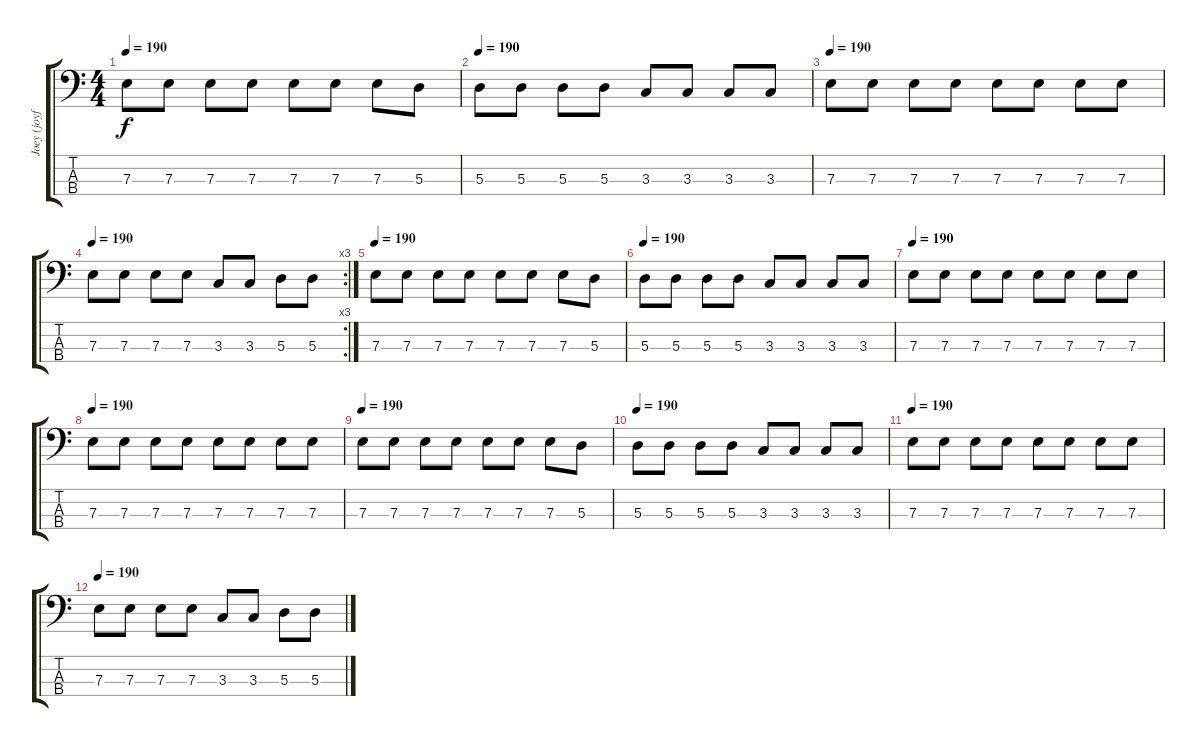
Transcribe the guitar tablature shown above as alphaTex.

\track ("Joey (joyfull) De Maio" "Joey (joyf") {instrument electricbasspick}
\staff {score tabs}
\tuning (G2 D2 A1 E1) {hide}
\ts (4 4)
\tempo 190
\clef f4
\ks c
7.3.8{dy f} 7.3.8 7.3.8 7.3.8 7.3.8 7.3.8 7.3.8 5.3.8 |
\tempo 190
5.3.8 5.3.8 5.3.8 5.3.8 3.3.8 3.3.8 3.3.8 3.3.8 |
\tempo 190
7.3.8 7.3.8 7.3.8 7.3.8 7.3.8 7.3.8 7.3.8 7.3.8 |
\rc 3
\tempo 190
7.3.8 7.3.8 7.3.8 7.3.8 3.3.8 3.3.8 5.3.8 5.3.8 |
\tempo 190
7.3.8 7.3.8 7.3.8 7.3.8 7.3.8 7.3.8 7.3.8 5.3.8 |
\tempo 190
5.3.8 5.3.8 5.3.8 5.3.8 3.3.8 3.3.8 3.3.8 3.3.8 |
\tempo 190
7.3.8{volume 0} 7.3.8 7.3.8 7.3.8 7.3.8 7.3.8 7.3.8 7.3.8 |
\tempo 190
7.3.8 7.3.8 7.3.8 7.3.8 7.3.8 7.3.8 7.3.8 7.3.8 |
\tempo 190
7.3.8 7.3.8 7.3.8 7.3.8 7.3.8 7.3.8 7.3.8 5.3.8 |
\tempo 190
5.3.8 5.3.8 5.3.8 5.3.8 3.3.8 3.3.8 3.3.8 3.3.8 |
\tempo 190
7.3.8 7.3.8 7.3.8 7.3.8 7.3.8 7.3.8 7.3.8 7.3.8 |
\tempo 190
7.3.8 7.3.8 7.3.8 7.3.8 3.3.8 3.3.8 5.3.8 5.3.8
